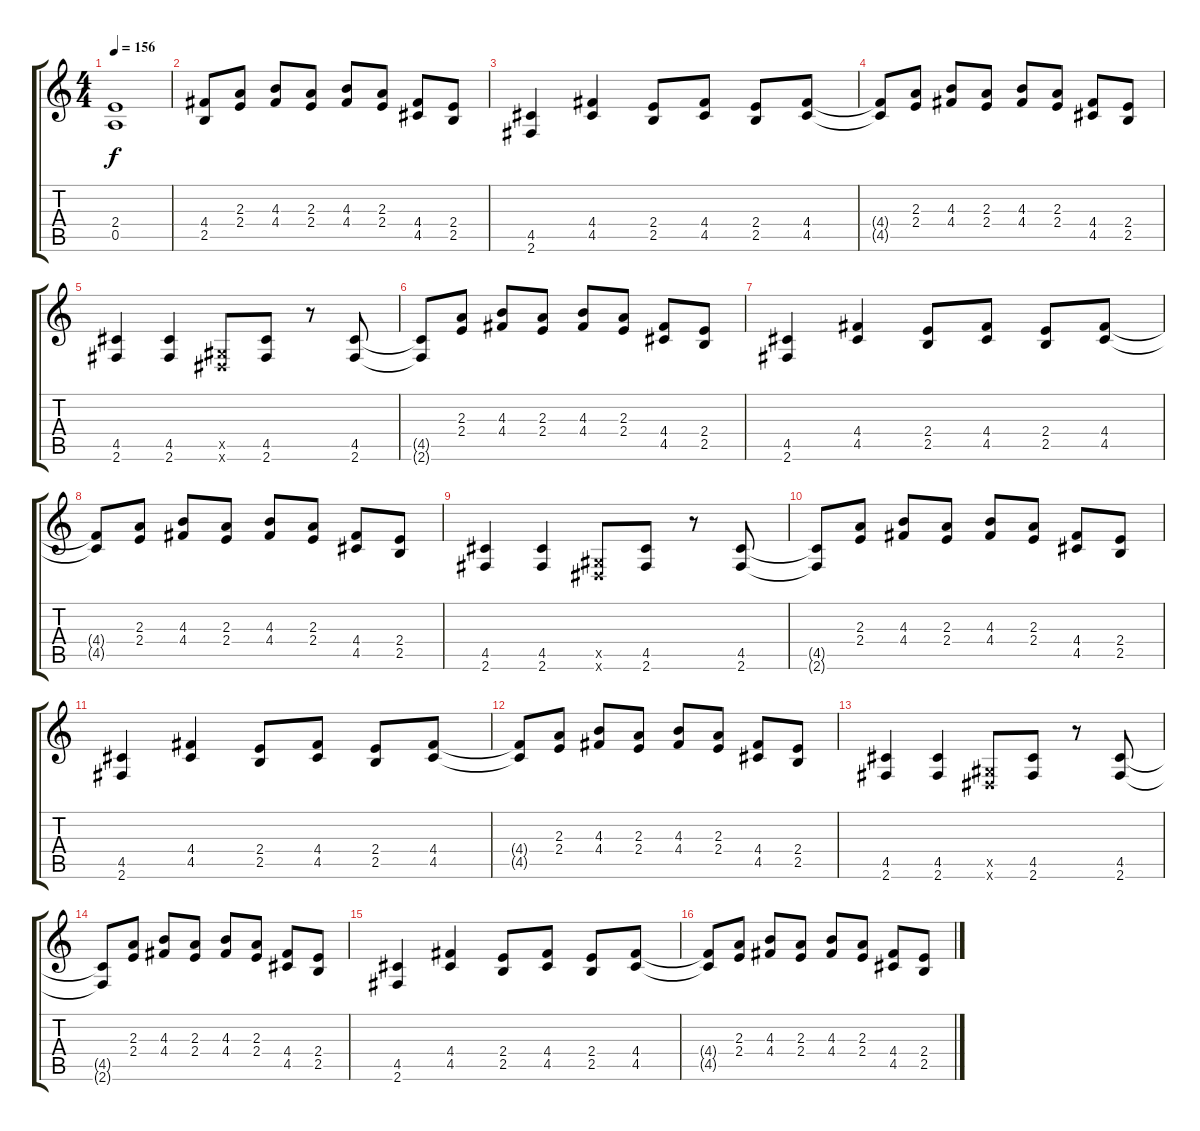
\track "" {instrument overdrivenguitar}
\staff {score tabs}
\tuning (E4 B3 G3 D3 A2 E2) {hide}
\ts (4 4)
\tempo 156
\clef g2
\ks c
(2.4 0.5).1{dy f} |
(4.4 2.5).8 (2.3 2.4).8 (4.3 4.4).8 (2.3 2.4).8 (4.3 4.4).8 (2.3 2.4).8 (4.4 4.5).8 (2.4 2.5).8 |
(4.5 2.6).4 (4.4 4.5).4 (2.4 2.5).8 (4.4 4.5).8 (2.4 2.5).8 (4.4 4.5).8 |
(4.4{t} 4.5{t}).8 (2.3 2.4).8 (4.3 4.4).8 (2.3 2.4).8 (4.3 4.4).8 (2.3 2.4).8 (4.4 4.5).8 (2.4 2.5).8 |
(4.5 2.6).4 (4.5 2.6).4 (-1.5{x} -1.6{x}).8 (4.5 2.6).8 r.8 (4.5 2.6).8 |
(4.5{t} 2.6{t}).8 (2.3 2.4).8 (4.3 4.4).8 (2.3 2.4).8 (4.3 4.4).8 (2.3 2.4).8 (4.4 4.5).8 (2.4 2.5).8 |
(4.5 2.6).4 (4.4 4.5).4 (2.4 2.5).8 (4.4 4.5).8 (2.4 2.5).8 (4.4 4.5).8 |
(4.4{t} 4.5{t}).8 (2.3 2.4).8 (4.3 4.4).8 (2.3 2.4).8 (4.3 4.4).8 (2.3 2.4).8 (4.4 4.5).8 (2.4 2.5).8 |
(4.5 2.6).4 (4.5 2.6).4 (-1.5{x} -1.6{x}).8 (4.5 2.6).8 r.8 (4.5 2.6).8 |
(4.5{t} 2.6{t}).8 (2.3 2.4).8 (4.3 4.4).8 (2.3 2.4).8 (4.3 4.4).8 (2.3 2.4).8 (4.4 4.5).8 (2.4 2.5).8 |
(4.5 2.6).4 (4.4 4.5).4 (2.4 2.5).8 (4.4 4.5).8 (2.4 2.5).8 (4.4 4.5).8 |
(4.4{t} 4.5{t}).8 (2.3 2.4).8 (4.3 4.4).8 (2.3 2.4).8 (4.3 4.4).8 (2.3 2.4).8 (4.4 4.5).8 (2.4 2.5).8 |
(4.5 2.6).4 (4.5 2.6).4 (-1.5{x} -1.6{x}).8 (4.5 2.6).8 r.8 (4.5 2.6).8 |
(4.5{t} 2.6{t}).8 (2.3 2.4).8 (4.3 4.4).8 (2.3 2.4).8 (4.3 4.4).8 (2.3 2.4).8 (4.4 4.5).8 (2.4 2.5).8 |
(4.5 2.6).4 (4.4 4.5).4 (2.4 2.5).8 (4.4 4.5).8 (2.4 2.5).8 (4.4 4.5).8 |
(4.4{t} 4.5{t}).8 (2.3 2.4).8 (4.3 4.4).8 (2.3 2.4).8 (4.3 4.4).8 (2.3 2.4).8 (4.4 4.5).8 (2.4 2.5).8
